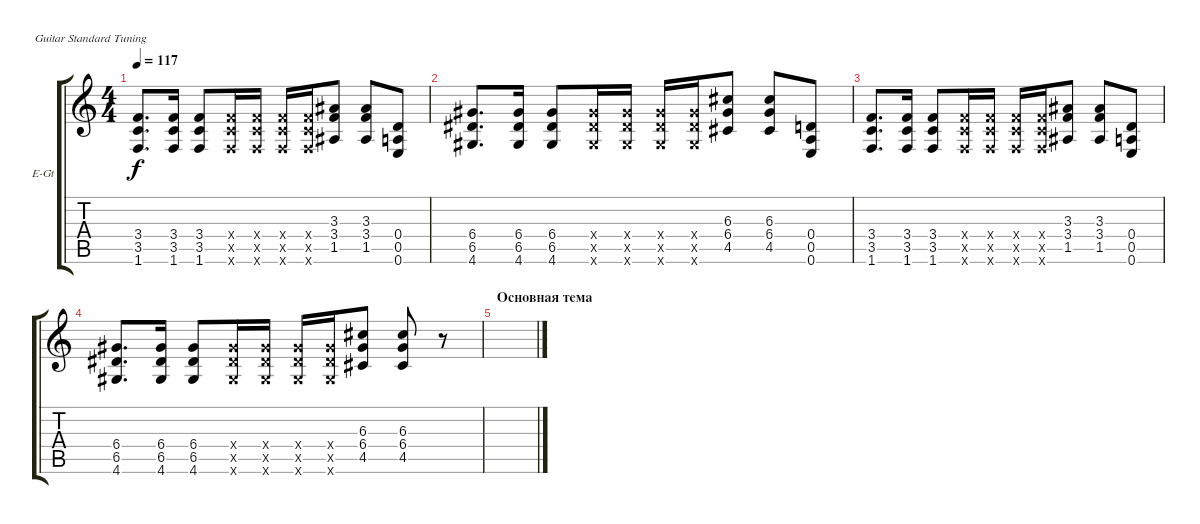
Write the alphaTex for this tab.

\defaultSystemsLayout 4
\bracketExtendMode groupsimilarinstruments
\firstSystemTrackNameOrientation horizontal
\otherSystemsTrackNameOrientation horizontal
\track ("Kurt D. Cobain" "E-Gt") {instrument distortionguitar}
\staff {score tabs}
\tuning (E4 B3 G3 D3 A2 E2)
\ts (4 4)
\tempo 117
\clef g2
\ks c
(3.4 3.5 1.6).8{d dy f} (3.4 3.5 1.6).16 (3.4 3.5 1.6).8 (3.4{x} 3.5{x} 1.6{x}).16 (3.4{x} 3.5{x} 1.6{x}).16 (3.4{x} 3.5{x} 1.6{x}).16 (3.4{x} 3.5{x} 1.6{x}).16 (3.3 3.4 1.5).8 (3.3 3.4 1.5).8 (0.5 0.4 0.6).8 |
(6.4 6.5 4.6).8{d} (6.4 6.5 4.6).16 (6.4 6.5 4.6).8 (6.4{x} 6.5{x} 4.6{x}).16 (6.4{x} 6.5{x} 4.6{x}).16 (6.4{x} 6.5{x} 4.6{x}).16 (6.4{x} 6.5{x} 4.6{x}).16 (6.3 6.4 4.5).8 (6.3 6.4 4.5).8 (0.5 0.4 0.6).8 |
(3.4 3.5 1.6).8{d} (3.4 3.5 1.6).16 (3.4 3.5 1.6).8 (3.4{x} 3.5{x} 1.6{x}).16 (3.4{x} 3.5{x} 1.6{x}).16 (3.4{x} 3.5{x} 1.6{x}).16 (3.4{x} 3.5{x} 1.6{x}).16 (3.3 3.4 1.5).8 (3.3 3.4 1.5).8 (0.5 0.4 0.6).8 |
(6.4 6.5 4.6).8{d} (6.4 6.5 4.6).16 (6.4 6.5 4.6).8 (6.4{x} 6.5{x} 4.6{x}).16 (6.4{x} 6.5{x} 4.6{x}).16 (6.4{x} 6.5{x} 4.6{x}).16 (6.4{x} 6.5{x} 4.6{x}).16 (6.3 6.4 4.5).8 (6.3 6.4 4.5).8 r.8 |
\section ("" "Основная тема")
